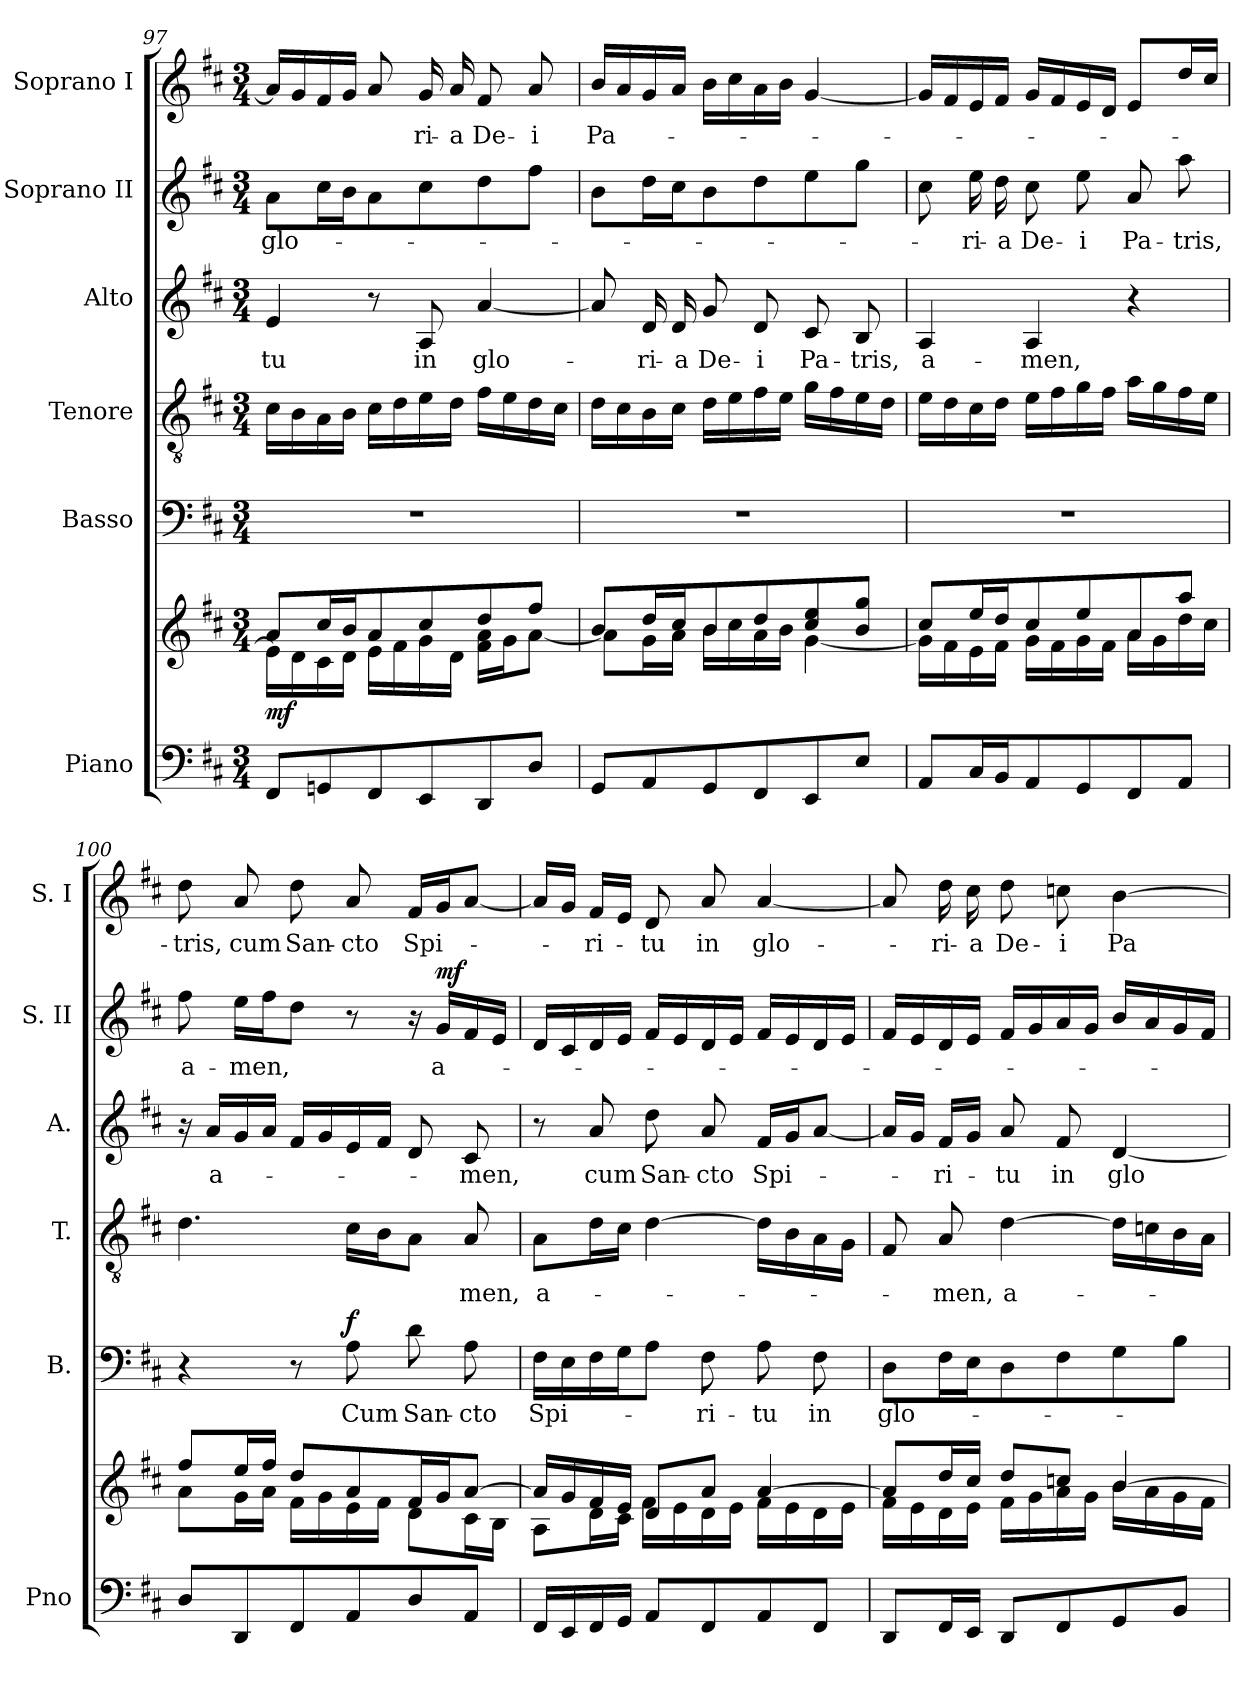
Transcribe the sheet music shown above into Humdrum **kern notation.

**kern	**kern	**dynam	**kern	**text	**dynam	**kern	**text	**kern	**text	**kern	**text	**dynam	**kern	**text
*part6	*part6	*part6	*part5	*part5	*part5	*part4	*part4	*part3	*part3	*part2	*part2	*part2	*part1	*part1
*staff7	*staff6	*staff6/7	*staff5	*staff5	*staff5	*staff4	*staff4	*staff3	*staff3	*staff2	*staff2	*staff2	*staff1	*staff1
*I"Piano	*	*	*I"Basso	*	*	*I"Tenore	*	*I"Alto	*	*I"Soprano II	*	*	*I"Soprano I	*
*I'Pno	*	*	*I'B.	*	*	*I'T.	*	*I'A.	*	*I'S. II	*	*	*I'S. I	*
*clefF4	*clefG2	*	*clefF4	*	*	*clefGv2	*	*clefG2	*	*clefG2	*	*	*clefG2	*
*ITrd1c1	*ITrd1c1	*	*ITrd1c1	*	*	*ITrd1c1	*	*ITrd1c1	*	*ITrd1c1	*	*	*ITrd1c1	*
*k[f#c#g#d#a#e#b#]	*k[f#c#g#d#a#e#b#]	*	*k[f#c#g#d#a#e#b#]	*	*	*k[f#c#g#d#a#e#b#]	*	*k[f#c#g#d#a#e#b#]	*	*k[f#c#g#d#a#e#b#]	*	*	*k[f#c#g#d#a#e#b#]	*
*M3/4	*M3/4	*	*M3/4	*	*	*M3/4	*	*M3/4	*	*M3/4	*	*	*M3/4	*
=97	=97	=97	=97	=97	=97	=97	=97	=97	=97	=97	=97	=97	=97	=97
*	*^	*	*	*	*	*	*	*	*	*	*	*	*	*
!	!	!	!LO:DY:b	!	!	!	!	!	!	!LO:LY:b	!	!LO:LY:b	!	!	!
8EE#/L	8g#/L	16d#\LL]	mf	2.r	.	.	16B#\LL	.	4d#/	-tu	8g#\L	glo-	.	16g#/LL]	.
.	.	16c#\	.	.	.	.	16A#\	.	.	.	.	.	.	16f#/	.
8FF#X/	16b#/L	16B#\	.	.	.	.	16G#\	.	.	.	16b#\L	.	.	16e#/	.
.	16a#/J	16c#\JJ	.	.	.	.	16A#\JJ	.	.	.	16a#\J	.	.	16f#/JJ	.
8EE#/	8g#/	16d#\LL	.	.	.	.	16B#\LL	.	8r	.	8g#\	.	.	8g#/	.
.	.	16e#\	.	.	.	.	16c#\	.	.	.	.	.	.	.	.
!	!	!	!	!	!	!	!	!	!	!LO:LY:b	!	!	!	!	!LO:LY:b
8DD#/	8b#/	16f#\	.	.	.	.	16d#\	.	8G#/	in	8b#\	.	.	16f#/	ri-
!	!	!	!	!	!	!	!	!	!	!	!	!	!	!	!LO:LY:b
.	.	16c#\JJ	.	.	.	.	16c#\JJ	.	.	.	.	.	.	16g#/	-a
!	!	!	!	!	!	!	!	!	!	!LO:LY:b	!	!	!	!	!LO:LY:b
8CC#/	8cc#/	16e#\ 16g#\LL	.	.	.	.	16e#\LL	.	[4g#/	glo-	8cc#\	.	.	8e#/	De-
.	.	16f#\J	.	.	.	.	16d#\	.	.	.	.	.	.	.	.
!	!	!	!	!	!	!	!	!	!	!	!	!	!	!	!LO:LY:b
8C#/J	8ee#/J	[8g#\J	.	.	.	.	16c#\	.	.	.	8ee#\J	.	.	8g#/	-i
.	.	.	.	.	.	.	16B#\JJ	.	.	.	.	.	.	.	.
=98	=98	=98	=98	=98	=98	=98	=98	=98	=98	=98	=98	=98	=98	=98	=98
!	!	!	!	!	!	!	!	!	!	!	!	!	!	!	!LO:LY:b
8FF#/L	8a#/L	8g#\L]	.	2.r	.	.	16c#\LL	.	8g#/]	.	8a#\L	.	.	16a#/LL	Pa-
.	.	.	.	.	.	.	16B#\	.	.	.	.	.	.	16g#/	.
!	!	!	!	!	!	!	!	!	!	!LO:LY:b	!	!	!	!	!
8GG#/	16cc#/L	16f#\L	.	.	.	.	16A#\	.	16c#/	ri-	16cc#\L	.	.	16f#/	.
!	!	!	!	!	!	!	!	!	!	!LO:LY:b	!	!	!	!	!
.	16b#/J	16g#\JJ	.	.	.	.	16B#\JJ	.	16c#/	-a	16b#\J	.	.	16g#/JJ	.
!	!	!	!	!	!	!	!	!	!	!LO:LY:b	!	!	!	!	!
8FF#/	8a#/	16a#\LL	.	.	.	.	16c#\LL	.	8f#/	De-	8a#\	.	.	16a#\LL	.
.	.	16b#\	.	.	.	.	16d#\	.	.	.	.	.	.	16b#\	.
!	!	!	!	!	!	!	!	!	!	!LO:LY:b	!	!	!	!	!
8EE#/	8cc#/	16g#\	.	.	.	.	16e#\	.	8c#/	-i	8cc#\	.	.	16g#\	.
.	.	16a#\JJ	.	.	.	.	16d#\JJ	.	.	.	.	.	.	16a#\JJ	.
!	!	!	!	!	!	!	!	!	!	!LO:LY:b	!	!	!	!	!
8DD#/	8b#/ 8dd#/	[4f#\	.	.	.	.	16f#\LL	.	8B#/	Pa-	8dd#\	.	.	[4f#/	.
.	.	.	.	.	.	.	16e#\	.	.	.	.	.	.	.	.
!	!	!	!	!	!	!	!	!	!	!LO:LY:b	!	!	!	!	!
8D#/J	8a#/ 8ff#/J	.	.	.	.	.	16d#\	.	8A#/	-tris,	8ff#\J	.	.	.	.
.	.	.	.	.	.	.	16c#\JJ	.	.	.	.	.	.	.	.
!!LO:LB:g=z
=99	=99	=99	=99	=99	=99	=99	=99	=99	=99	=99	=99	=99	=99	=99	=99
!	!	!	!	!	!	!	!	!	!	!LO:LY:b	!	!	!	!	!
8GG#/L	8b#/L	16f#\LL]	.	2.r	.	.	16d#\LL	.	4G#/	a-	8b#\	.	.	16f#/LL]	.
.	.	16e#\	.	.	.	.	16c#\	.	.	.	.	.	.	16e#/	.
!	!	!	!	!	!	!	!	!	!	!	!	!LO:LY:b	!	!	!
16BB#/L	16dd#/L	16d#\	.	.	.	.	16B#\	.	.	.	16dd#\	ri-	.	16d#/	.
!	!	!	!	!	!	!	!	!	!	!	!	!LO:LY:b	!	!	!
16AA#/J	16cc#/J	16e#\JJ	.	.	.	.	16c#\JJ	.	.	.	16cc#\	-a	.	16e#/JJ	.
!	!	!	!	!	!	!	!	!	!	!LO:LY:b	!	!LO:LY:b	!	!	!
8GG#/	8b#/	16f#\LL	.	.	.	.	16d#\LL	.	4G#/	-men,	8b#\	De-	.	16f#/LL	.
.	.	16e#\	.	.	.	.	16e#\	.	.	.	.	.	.	16e#/	.
!	!	!	!	!	!	!	!	!	!	!	!	!LO:LY:b	!	!	!
8FF#/	8dd#/	16f#\	.	.	.	.	16f#\	.	.	.	8dd#\	-i	.	16d#/	.
.	.	16e#\JJ	.	.	.	.	16e#\JJ	.	.	.	.	.	.	16c#/JJ	.
!	!	!	!	!	!	!	!	!	!	!	!	!LO:LY:b	!	!	!
8EE#/	8g#/	16g#\LL	.	.	.	.	16g#\LL	.	4r	.	8g#/	Pa-	.	8d#/L	.
.	.	16f#\	.	.	.	.	16f#\	.	.	.	.	.	.	.	.
!	!	!	!	!	!	!	!	!	!	!	!	!LO:LY:b	!	!	!
8GG#/J	8gg#/J	16cc#\	.	.	.	.	16e#\	.	.	.	8gg#\	-tris,	.	16cc#/L	.
.	.	16b#\JJ	.	.	.	.	16d#\JJ	.	.	.	.	.	.	16b#/JJ	.
=100	=100	=100	=100	=100	=100	=100	=100	=100	=100	=100	=100	=100	=100	=100	=100
!	!	!	!	!	!	!	!	!	!	!	!	!LO:LY:b	!	!	!LO:LY:b
8C#/L	8ee#/L	8g#\L	.	4r	.	.	4.c#\	.	16r	.	8ee#\	a-	.	8cc#\	tris,
!	!	!	!	!	!	!	!	!	!	!LO:LY:b	!	!	!	!	!
.	.	.	.	.	.	.	.	.	16g#/LL	a-	.	.	.	.	.
!	!	!	!	!	!	!	!	!	!	!	!	!LO:LY:b	!	!	!LO:LY:b
8CC#/	16dd#/L	16f#\L	.	.	.	.	.	.	16f#/	.	16dd#\LL	-men,	.	8g#/	cum
.	16ee#/JJ	16g#\JJ	.	.	.	.	.	.	16g#/JJ	.	16ee#\J	.	.	.	.
!	!	!	!	!	!	!	!	!	!	!	!	!	!	!	!LO:LY:b
8EE#/	8cc#/L	16e#\LL	.	8r	.	.	.	.	16e#/LL	.	8cc#\J	.	.	8cc#\	San-
.	.	16f#\	.	.	.	.	.	.	16f#/	.	.	.	.	.	.
!	!	!	!	!	!LO:LY:b	!LO:DY:b	!	!	!	!	!	!	!	!	!LO:LY:b
8GG#/	8g#/	16d#\	.	8G#\	Cum	f	16B#\LL	.	16d#/	.	8r	.	.	8g#/	-cto
.	.	16e#\JJ	.	.	.	.	16A#\J	.	16e#/JJ	.	.	.	.	.	.
!	!	!	!	!	!LO:LY:b	!	!	!	!	!	!	!	!	!	!LO:LY:b
8C#/	16e#/L	8c#\L	.	8c#\	San-	.	8G#\J	.	8c#/	.	16r	.	.	16e#/LL	Spi-
!	!	!	!	!	!	!	!	!	!	!	!	!LO:LY:b	!LO:DY:b	!	!
.	16f#/J	.	.	.	.	.	.	.	.	.	16f#/LL	a-	mf	16f#/J	.
!	!	!	!	!	!LO:LY:b	!	!	!LO:LY:b	!	!LO:LY:b	!	!	!	!	!
8GG#/J	[8g#/J	16B#\L	.	8G#\	-cto	.	8G#/	men,	8B#/	men,	16e#/	.	.	[8g#/J	.
.	.	16A#\JJ	.	.	.	.	.	.	.	.	16d#/JJ	.	.	.	.
=101	=101	=101	=101	=101	=101	=101	=101	=101	=101	=101	=101	=101	=101	=101	=101
!	!	!	!	!	!LO:LY:b	!	!	!LO:LY:b	!	!	!	!	!	!	!
16EE#/LL	16g#/LL]	8G#\L	.	16E#\LL	Spi-	.	8G#\L	a-	8r	.	16c#/LL	.	.	16g#/LL]	.
16DD#/	16f#/	.	.	16D#\	.	.	.	.	.	.	16B#/	.	.	16f#/JJ	.
!	!	!	!	!	!	!	!	!	!	!LO:LY:b	!	!	!	!	!LO:LY:b
16EE#/	16e#/	16c#\L	.	16E#\	.	.	16c#\L	.	8g#/	cum	16c#/	.	.	16e#/LL	ri-
16FF#/JJ	16d#/JJ	16B#\JJ	.	16F#\J	.	.	16B#\JJ	.	.	.	16d#/JJ	.	.	16d#/JJ	.
!	!	!	!	!	!	!	!	!	!	!LO:LY:b	!	!	!	!	!LO:LY:b
8GG#/L	8c#/L	16e#\LL	.	8G#\J	.	.	[4c#\	.	8cc#\	San-	16e#/LL	.	.	8c#/	-tu
.	.	16d#\	.	.	.	.	.	.	.	.	16d#/	.	.	.	.
!	!	!	!	!	!LO:LY:b	!	!	!	!	!LO:LY:b	!	!	!	!	!LO:LY:b
8EE#/	8g#/J	16c#\	.	8E#\	ri-	.	.	.	8g#/	-cto	16c#/	.	.	8g#/	in
.	.	16d#\JJ	.	.	.	.	.	.	.	.	16d#/JJ	.	.	.	.
!	!	!	!	!	!LO:LY:b	!	!	!	!	!LO:LY:b	!	!	!	!	!LO:LY:b
8GG#/	[4g#/	16e#\LL	.	8G#\	-tu	.	16c#\LL]	.	16e#/LL	Spi-	16e#/LL	.	.	[4g#/	glo-
.	.	16d#\	.	.	.	.	16A#\	.	16f#/J	.	16d#/	.	.	.	.
!	!	!	!	!	!LO:LY:b	!	!	!	!	!	!	!	!	!	!
8EE#/J	.	16c#\	.	8E#\	in	.	16G#\	.	[8g#/J	.	16c#/	.	.	.	.
.	.	16d#\JJ	.	.	.	.	16F#\JJ	.	.	.	16d#/JJ	.	.	.	.
!!LO:PB:g=z
=102	=102	=102	=102	=102	=102	=102	=102	=102	=102	=102	=102	=102	=102	=102	=102
!	!	!	!	!	!LO:LY:b	!	!	!	!	!	!	!	!	!	!
8CC#/L	8g#/L]	16e#\LL	.	8C#\L	glo-	.	8E#/	.	16g#/LL]	.	16e#/LL	.	.	8g#/]	.
.	.	16d#\	.	.	.	.	.	.	16f#/JJ	.	16d#/	.	.	.	.
!	!	!	!	!	!	!	!	!LO:LY:b	!	!LO:LY:b	!	!	!	!	!LO:LY:b
16EE#/L	16cc#/L	16c#\	.	16E#\L	.	.	8G#/	men,	16e#/LL	ri-	16c#/	.	.	16cc#\	-ri-
!	!	!	!	!	!	!	!	!	!	!	!	!	!	!	!LO:LY:b
16DD#/JJ	16b#/JJ	16d#\JJ	.	16D#\J	.	.	.	.	16f#/JJ	.	16d#/JJ	.	.	16b#\	-a
!	!	!	!	!	!	!	!	!LO:LY:b	!	!LO:LY:b	!	!	!	!	!LO:LY:b
8CC#/L	8cc#/L	16e#\LL	.	8C#\	.	.	[4c#\	a-	8g#/	-tu	16e#/LL	.	.	8cc#\	De-
.	.	16f#\	.	.	.	.	.	.	.	.	16f#/	.	.	.	.
!	!	!	!	!	!	!	!	!	!	!LO:LY:b	!	!	!	!	!LO:LY:b
8EE#/	8bn/J	16g#\	.	8E#\	.	.	.	.	8e#/	in	16g#/	.	.	8bn\	-i
.	.	16f#\JJ	.	.	.	.	.	.	.	.	16f#/JJ	.	.	.	.
!	!	!	!	!	!	!	!	!	!	!LO:LY:b	!	!	!	!	!LO:LY:b
8FF#/	[4a#/	16a#\LL	.	8F#\	.	.	16c#\LL]	.	[4c#/	glo-	16a#/LL	.	.	[4a#\	Pa-
.	.	16g#\	.	.	.	.	16Bn\	.	.	.	16g#/	.	.	.	.
8AA#/J	.	16f#\	.	8A#\J	.	.	16A#\	.	.	.	16f#/	.	.	.	.
.	.	16e#\JJ	.	.	.	.	16G#\JJ	.	.	.	16e#/JJ	.	.	.	.
*	*v	*v	*	*	*	*	*	*	*	*	*	*	*	*	*
=	=	=	=	=	=	=	=	=	=	=	=	=	=	=
*-	*-	*-	*-	*-	*-	*-	*-	*-	*-	*-	*-	*-	*-	*-
